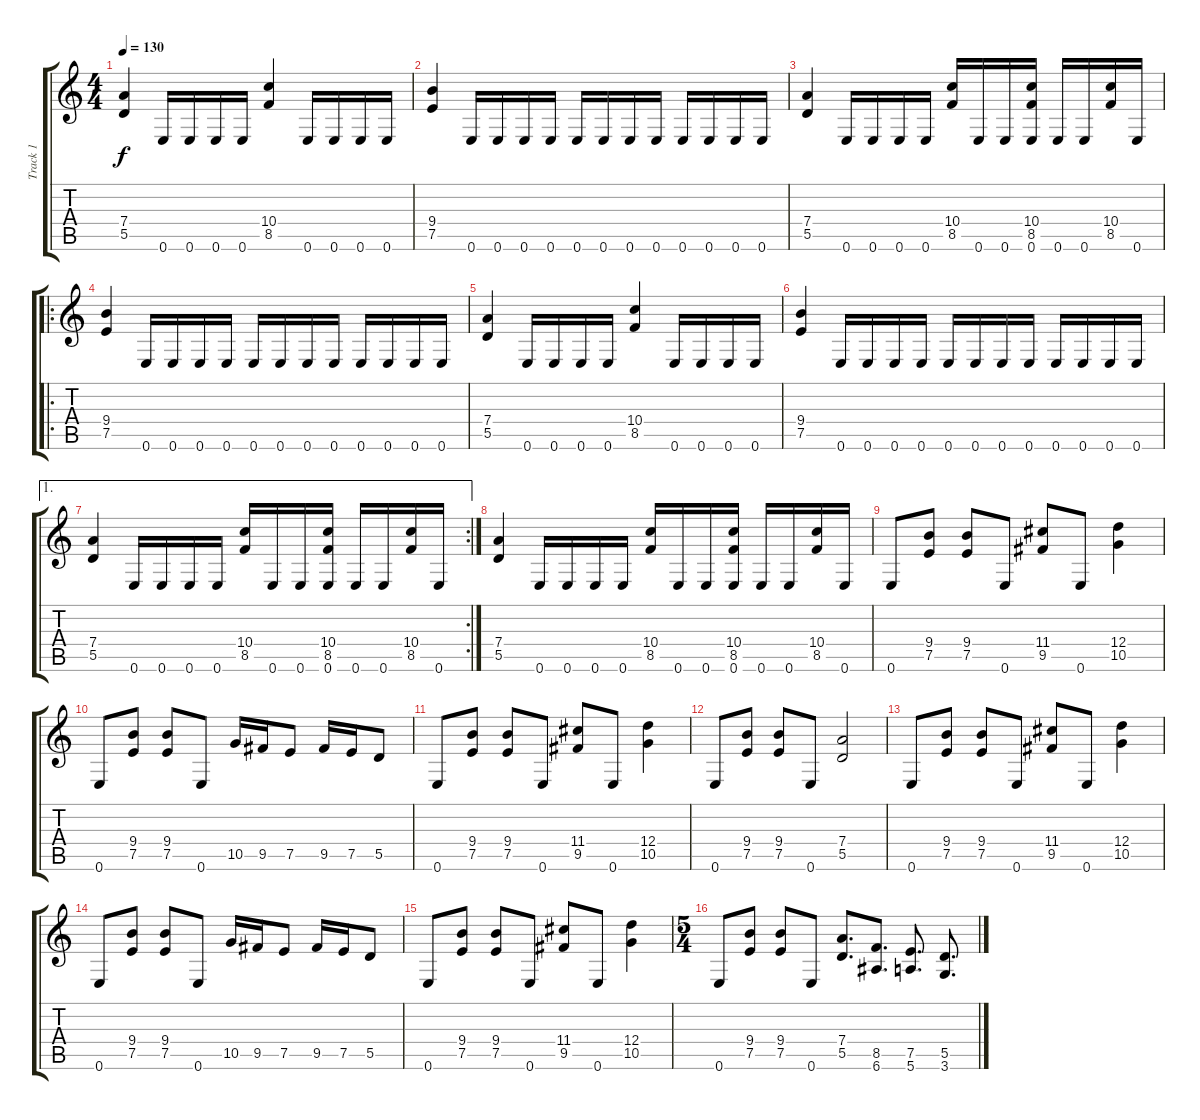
\track ("Track 1" "Track 1") {instrument distortionguitar}
\staff {score tabs}
\tuning (E4 B3 G3 D3 A2 E2) {hide}
\ts (4 4)
\tempo 130
\clef g2
\ks c
(7.4 5.5).4{dy f} 0.6.16 0.6.16 0.6.16 0.6.16 (10.4 8.5).4 0.6.16 0.6.16 0.6.16 0.6.16 |
(9.4 7.5).4 0.6.16 0.6.16 0.6.16 0.6.16 0.6.16 0.6.16 0.6.16 0.6.16 0.6.16 0.6.16 0.6.16 0.6.16 |
(7.4 5.5).4 0.6.16 0.6.16 0.6.16 0.6.16 (10.4 8.5).16 0.6.16 0.6.16 (10.4 8.5 0.6).16 0.6.16 0.6.16 (10.4 8.5).16 0.6.16 |
\ro
(9.4 7.5).4 0.6.16 0.6.16 0.6.16 0.6.16 0.6.16 0.6.16 0.6.16 0.6.16 0.6.16 0.6.16 0.6.16 0.6.16 |
(7.4 5.5).4 0.6.16 0.6.16 0.6.16 0.6.16 (10.4 8.5).4 0.6.16 0.6.16 0.6.16 0.6.16 |
(9.4 7.5).4 0.6.16 0.6.16 0.6.16 0.6.16 0.6.16 0.6.16 0.6.16 0.6.16 0.6.16 0.6.16 0.6.16 0.6.16 |
\ae 1
\rc 2
(7.4 5.5).4 0.6.16 0.6.16 0.6.16 0.6.16 (10.4 8.5).16 0.6.16 0.6.16 (10.4 8.5 0.6).16 0.6.16 0.6.16 (10.4 8.5).16 0.6.16 |
(7.4 5.5).4 0.6.16 0.6.16 0.6.16 0.6.16 (10.4 8.5).16 0.6.16 0.6.16 (10.4 8.5 0.6).16 0.6.16 0.6.16 (10.4 8.5).16 0.6.16 |
0.6.8 (9.4 7.5).8 (9.4 7.5).8 0.6.8 (11.4 9.5).8 0.6.8 (12.4 10.5).4 |
0.6.8 (9.4 7.5).8 (9.4 7.5).8 0.6.8 10.5.16 9.5.16 7.5.8 9.5.16 7.5.16 5.5.8 |
0.6.8 (9.4 7.5).8 (9.4 7.5).8 0.6.8 (11.4 9.5).8 0.6.8 (12.4 10.5).4 |
0.6.8 (9.4 7.5).8 (9.4 7.5).8 0.6.8 (7.4 5.5).2 |
0.6.8 (9.4 7.5).8 (9.4 7.5).8 0.6.8 (11.4 9.5).8 0.6.8 (12.4 10.5).4 |
0.6.8 (9.4 7.5).8 (9.4 7.5).8 0.6.8 10.5.16 9.5.16 7.5.8 9.5.16 7.5.16 5.5.8 |
0.6.8 (9.4 7.5).8 (9.4 7.5).8 0.6.8 (11.4 9.5).8 0.6.8 (12.4 10.5).4 |
\ts (5 4)
0.6.8 (9.4 7.5).8 (9.4 7.5).8 0.6.8 (7.4 5.5).8{d} (8.5 6.6).8{d} (7.5 5.6).8{d} (5.5 3.6).8{d}
